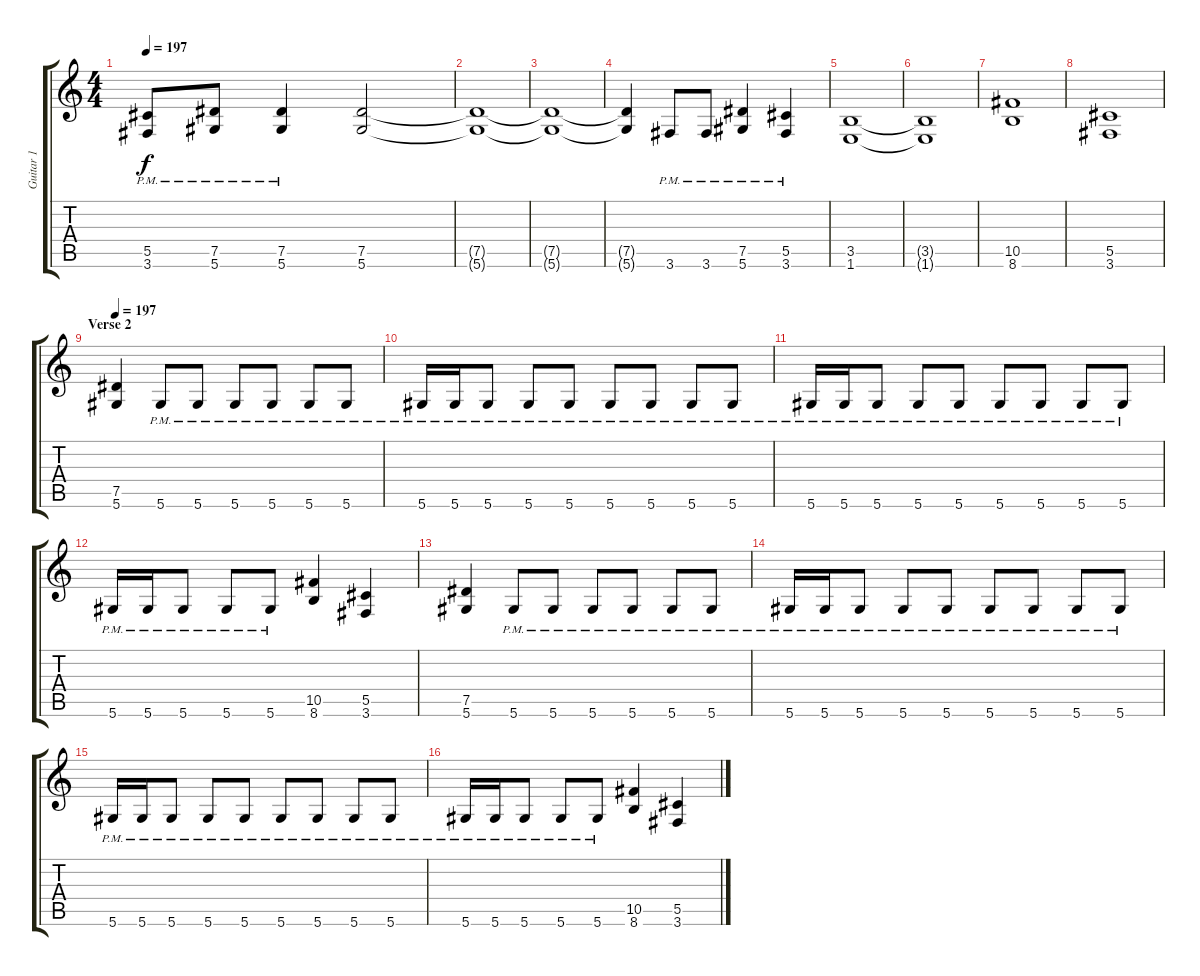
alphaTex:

\track ("Guitar 1" "Guitar 1") {instrument acousticguitarsteel}
\staff {score tabs}
\tuning (Eb4 Bb3 Gb3 Db3 Ab2 Eb2) {hide}
\ts (4 4)
\tempo 197
\clef g2
\ks c
(5.5{pm} 3.6{pm}).8{dy f} (7.5{pm} 5.6{pm}).8 (7.5{pm} 5.6{pm}).4 (7.5 5.6).2 |
(7.5{t} 5.6{t}).1 |
(7.5{t} 5.6{t}).1 |
(7.5{t} 5.6{t}).4 3.6{pm}.8 3.6{pm}.8 (7.5{pm} 5.6{pm}).4 (5.5{pm} 3.6{pm}).4 |
(3.5 1.6).1 |
(3.5{t} 1.6{t}).1 |
(10.5 8.6).1 |
(5.5 3.6).1 |
\section ("" "Verse 2")
\tempo 197
(7.5 5.6).4{volume 16 balance 8 instrument distortionguitar} 5.6{pm}.8 5.6{pm}.8 5.6{pm}.8 5.6{pm}.8 5.6{pm}.8 5.6{pm}.8 |
5.6{pm}.16 5.6{pm}.16 5.6{pm}.8 5.6{pm}.8 5.6{pm}.8 5.6{pm}.8 5.6{pm}.8 5.6{pm}.8 5.6{pm}.8 |
5.6{pm}.16 5.6{pm}.16 5.6{pm}.8 5.6{pm}.8 5.6{pm}.8 5.6{pm}.8 5.6{pm}.8 5.6{pm}.8 5.6{pm}.8 |
5.6{pm}.16 5.6{pm}.16 5.6{pm}.8 5.6{pm}.8 5.6{pm}.8 (10.5 8.6).4 (5.5 3.6).4 |
(7.5 5.6).4 5.6{pm}.8 5.6{pm}.8 5.6{pm}.8 5.6{pm}.8 5.6{pm}.8 5.6{pm}.8 |
5.6{pm}.16 5.6{pm}.16 5.6{pm}.8 5.6{pm}.8 5.6{pm}.8 5.6{pm}.8 5.6{pm}.8 5.6{pm}.8 5.6{pm}.8 |
5.6{pm}.16 5.6{pm}.16 5.6{pm}.8 5.6{pm}.8 5.6{pm}.8 5.6{pm}.8 5.6{pm}.8 5.6{pm}.8 5.6{pm}.8 |
5.6{pm}.16 5.6{pm}.16 5.6{pm}.8 5.6{pm}.8 5.6{pm}.8 (10.5 8.6).4 (5.5 3.6).4
